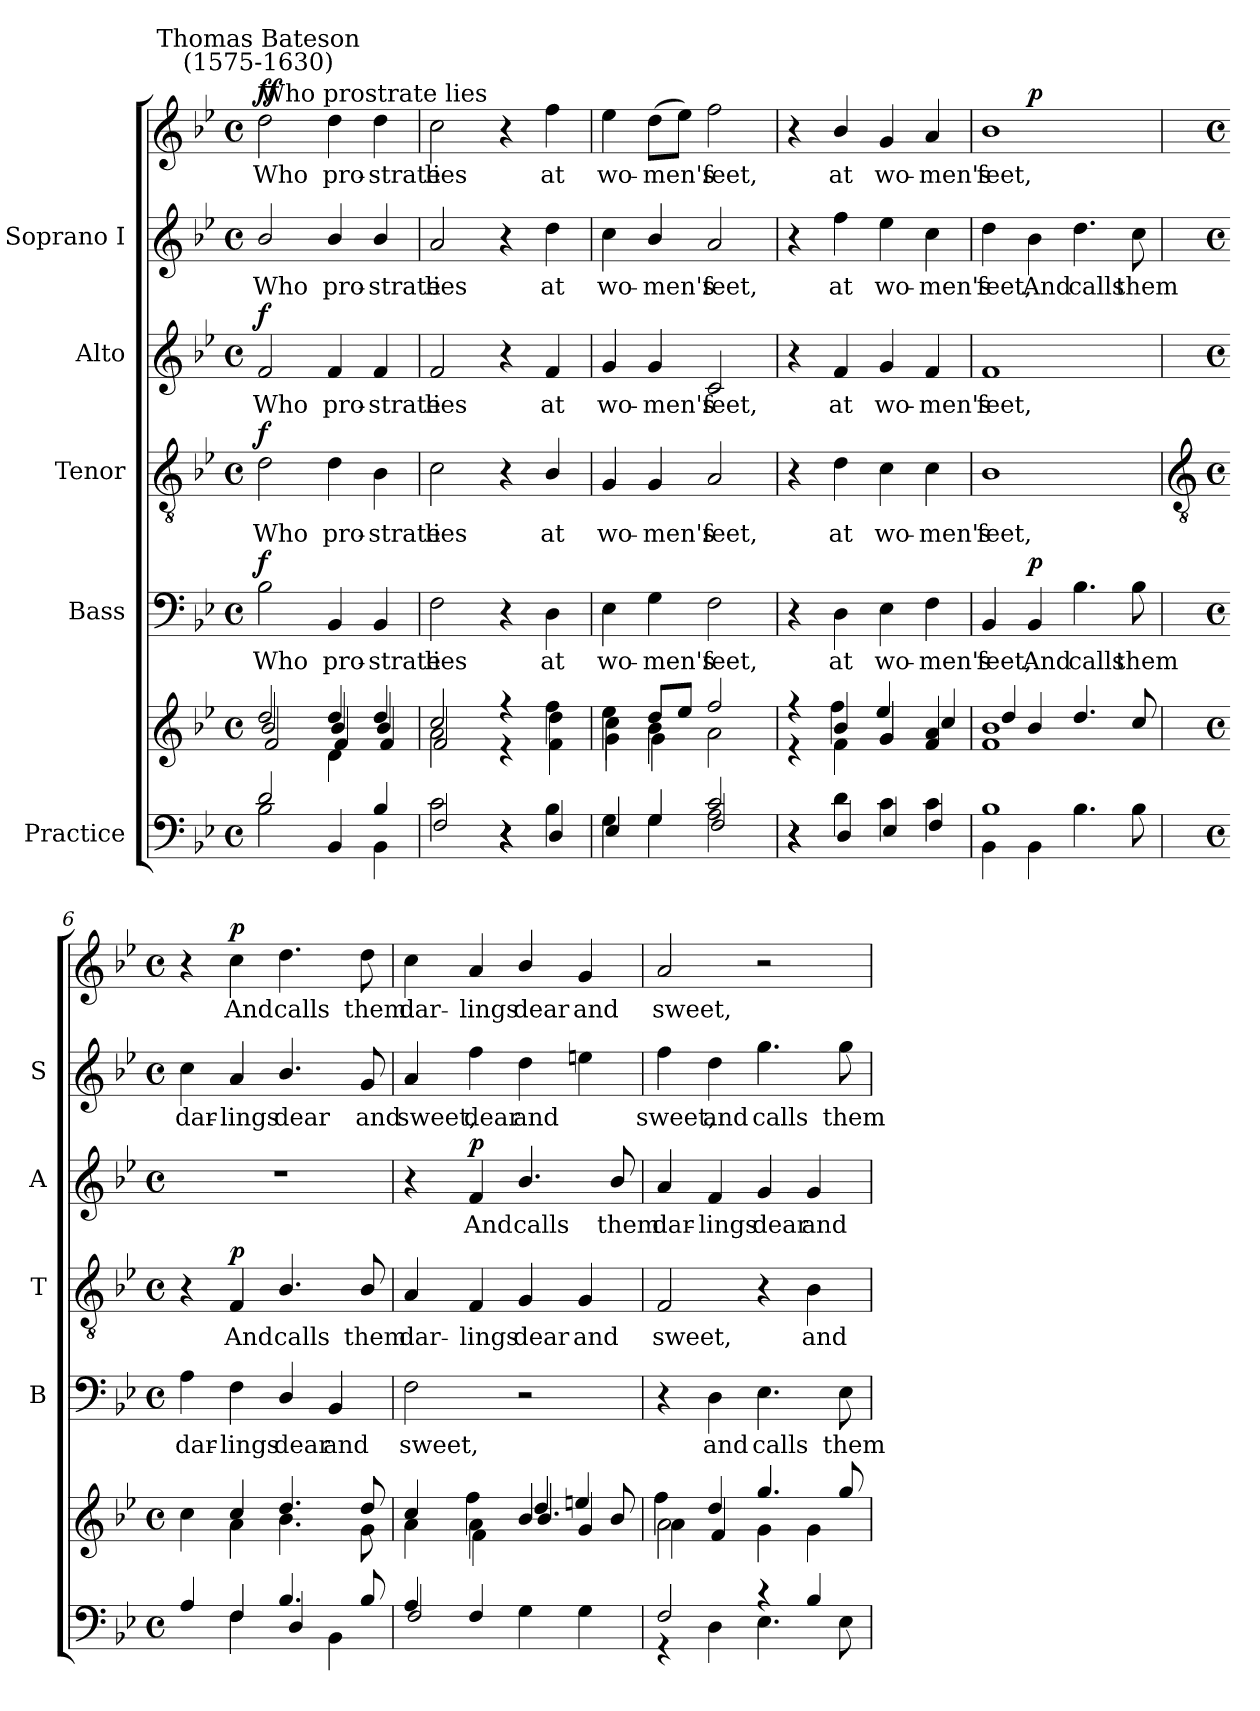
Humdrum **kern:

**kern	**kern	**kern	**text	**dynam	**kern	**text	**dynam	**kern	**text	**dynam	**kern	**text	**kern	**text	**dynam
*part5	*part5	*part4	*part4	*part4	*part3	*part3	*part3	*part2	*part2	*part2	*part1	*part1	*part1	*part1	*part1
*staff7	*staff6	*staff5	*staff5	*staff5	*staff4	*staff4	*staff4	*staff3	*staff3	*staff3	*staff2	*staff2	*staff1	*staff1	*staff1/2
*I"Practice	*	*I"Bass	*	*	*I"Tenor	*	*	*I"Alto	*	*	*I"Soprano I	*	*	*	*
*	*	*I'B	*	*	*I'T	*	*	*I'A	*	*	*I'S	*	*	*	*
*clefF4	*clefG2	*clefF4	*	*	*clefGv2	*	*	*clefG2	*	*	*clefG2	*	*clefG2	*	*
*k[b-e-]	*k[b-e-]	*k[b-e-]	*	*	*k[b-e-]	*	*	*k[b-e-]	*	*	*k[b-e-]	*	*k[b-e-]	*	*
*B-:	*B-:	*B-:	*	*	*B-:	*	*	*B-:	*	*	*B-:	*	*B-:	*	*
*M4/4	*M4/4	*M4/4	*	*	*M4/4	*	*	*M4/4	*	*	*M4/4	*	*M4/4	*	*
*met(c)	*met(c)	*met(c)	*	*	*met(c)	*	*	*met(c)	*	*	*met(c)	*	*met(c)	*	*
=1	=1	=1	=1	=1	=1	=1	=1	=1	=1	=1	=1	=1	=1	=1	=1
*^	*^	*	*	*	*	*	*	*	*	*	*	*	*	*	*
*	*	*	*^	*	*	*	*	*	*	*	*	*	*	*	*	*	*
*	*	*	*	*^	*	*	*	*	*	*	*	*	*	*	*	*	*	*
!	!	!	!	!	!	!	!	!	!	!	!	!	!	!	!	!	!LO:TX:a:cj:t=Thomas Bateson\n(1575-1630)	!	!
!	!	!	!	!	!	!	!LO:LY:b	!LO:DY:b	!	!LO:LY:b	!LO:DY:b	!	!LO:LY:b	!LO:DY:b	!	!LO:LY:b	!	!LO:LY:b	!LO:DY:b=2
!	!	!	!	!	!	!	!	!	!	!	!	!	!	!	!	!	!	!	!LO:DY:n=1:b
2d	2B-	2dd/	2b-/	2f/	2ryy	2B-	Who	f	2d	Who	f	2f	Who	f	2b-/	Who	2dd	Who	f f
!	!	!	!	!	!	!	!LO:LY:b	!	!	!LO:LY:b	!	!	!LO:LY:b	!	!	!LO:LY:b	!	!LO:LY:b	!
4ryy	4BB-	4dd/	4b-/	4f	4d	4BB-	pro-	.	4d	pro-	.	4f	pro-	.	4b-/	pro-	4dd	pro-	.
!	!	!	!	!	!	!	!	!	!	!	!	!	!	!	!	!	!LO:TX:a:cj:t=Who prostrate lies	!	!
!	!	!	!	!	!	!	!LO:LY:b	!	!	!LO:LY:b	!	!	!LO:LY:b	!	!	!LO:LY:b	!	!LO:LY:b	!
4B-	4BB-\	4dd/	4b-/	4f	4ryy	4BB-	-strate	.	4B-	-strate	.	4f	-strate	.	4b-/	-strate	4dd	-strate	.
=2	=2	=2	=2	=2	=2	=2	=2	=2	=2	=2	=2	=2	=2	=2	=2	=2	=2	=2	=2
*	*^	*	*	*	*	*	*	*	*	*	*	*	*	*	*	*	*	*	*
!	!	!	!	!	!	!	!	!LO:LY:b	!	!	!LO:LY:b	!	!	!LO:LY:b	!	!	!LO:LY:b	!	!LO:LY:b	!
*	*	*	*	*	*v	*v	*	*	*	*	*	*	*	*	*	*	*	*	*	*
2ryy	2c	2F	2cc/	2a	2f	2F	lies	.	2c	lies	.	2f	lies	.	2a	lies	2cc	lies	.
4r	4r	4r	4r	4r	4ryy	4r	.	.	4r	.	.	4r	.	.	4r	.	4r	.	.
!	!	!	!	!	!	!	!LO:LY:b	!	!	!LO:LY:b	!	!	!LO:LY:b	!	!	!LO:LY:b	!	!LO:LY:b	!
4ryy	4B-	4D	4ff\	4dd	4f\	4D	at	.	4B-/	at	.	4f	at	.	4dd	at	4ff	at	.
=3	=3	=3	=3	=3	=3	=3	=3	=3	=3	=3	=3	=3	=3	=3	=3	=3	=3	=3	=3
!	!	!	!	!	!	!	!LO:LY:b	!	!	!LO:LY:b	!	!	!LO:LY:b	!	!	!LO:LY:b	!	!LO:LY:b	!
2ryy	4G	4E-	4ee-\	4cc\	4g\	4E-	wo-	.	4G	wo-	.	4g	wo-	.	4cc	wo-	4ee-	wo-	.
!	!	!	!	!	!	!	!LO:LY:b	!	!	!LO:LY:b	!	!	!LO:LY:b	!	!	!LO:LY:b	!	!LO:LY:b	!
.	4G	4G	8dd/L	4b-	4g\	4G	-men's	.	4G	-men's	.	4g	-men's	.	4b-/	-men's	(>8ddL	-men's	.
.	.	.	8ee-/J	.	.	.	.	.	.	.	.	.	.	.	.	.	8ee-J)	.	.
!	!	!	!	!	!	!	!LO:LY:b	!	!	!LO:LY:b	!	!	!LO:LY:b	!	!	!LO:LY:b	!	!LO:LY:b	!
2c	2A	2F	2ff	2a\	2ryy	2F	feet,	.	2A	feet,	.	2c	feet,	.	2a	feet,	2ff	feet,	.
=4	=4	=4	=4	=4	=4	=4	=4	=4	=4	=4	=4	=4	=4	=4	=4	=4	=4	=4	=4
4r	4r	4r	4r	4r	4ryy	4r	.	.	4r	.	.	4r	.	.	4r	.	4r	.	.
!	!	!	!	!	!	!	!LO:LY:b	!	!	!LO:LY:b	!	!	!LO:LY:b	!	!	!LO:LY:b	!	!LO:LY:b	!
2.ryy	4d	4D	4b-	4ff	4f\	4D	at	.	4d	at	.	4f	at	.	4ff	at	4b-/	at	.
!	!	!	!	!	!	!	!LO:LY:b	!	!	!LO:LY:b	!	!	!LO:LY:b	!	!	!LO:LY:b	!	!LO:LY:b	!
.	4c	4E-	4g	4ee-/	4g	4E-	wo-	.	4c	wo-	.	4g	wo-	.	4ee-	wo-	4g	wo-	.
!	!	!	!	!	!	!	!LO:LY:b	!	!	!LO:LY:b	!	!	!LO:LY:b	!	!	!LO:LY:b	!	!LO:LY:b	!
.	4c	4F	4a	4cc/	4f	4F	-men's	.	4c	-men's	.	4f	-men's	.	4cc	-men's	4a	-men's	.
=5	=5	=5	=5	=5	=5	=5	=5	=5	=5	=5	=5	=5	=5	=5	=5	=5	=5	=5	=5
!	!	!	!	!	!	!	!LO:LY:b	!	!	!LO:LY:b	!	!	!LO:LY:b	!	!	!LO:LY:b	!	!LO:LY:b	!
*	*v	*v	*	*	*	*	*	*	*	*	*	*	*	*	*	*	*	*	*
1B-	4BB-\	1b-	4dd/	1f	4BB-	feet,	.	1B-	feet,	.	1f	feet,	.	4dd	feet,	1b-	feet,	.
!	!	!	!	!	!	!LO:LY:b	!LO:DY:b	!	!	!	!	!	!	!	!LO:LY:b	!	!	!LO:DY:b=2
.	4BB-\	.	4b-/	.	4BB-	And	p	.	.	.	.	.	.	4b-	And	.	.	p
!	!	!	!	!	!	!LO:LY:b	!	!	!	!	!	!	!	!	!LO:LY:b	!	!	!
.	4.B-	.	4.dd/	.	4.B-	calls	.	.	.	.	.	.	.	4.dd	calls	.	.	.
!	!	!	!	!	!	!LO:LY:b	!	!	!	!	!	!	!	!	!LO:LY:b	!	!	!
.	8B-	.	8cc/	.	8B-	them	.	.	.	.	.	.	.	8cc	them	.	.	.
*v	*v	*	*	*	*	*	*	*	*	*	*	*	*	*	*	*	*	*
*	*v	*v	*v	*	*	*	*	*	*	*	*	*	*	*	*	*	*
!!LO:LB:g=z
=6	=6	=6	=6	=6	=6	=6	=6	=6	=6	=6	=6	=6	=6	=6	=6
*	*	*	*	*	*clefGv2	*	*	*	*	*	*	*	*	*	*
*M4/4	*M4/4	*M4/4	*	*	*M4/4	*	*	*M4/4	*	*	*M4/4	*	*M4/4	*	*
*met(c)	*met(c)	*met(c)	*	*	*met(c)	*	*	*met(c)	*	*	*met(c)	*	*met(c)	*	*
*^	*^	*	*	*	*	*	*	*	*	*	*	*	*	*	*
*	*^	*	*	*	*	*	*	*	*	*	*	*	*	*	*	*	*
!	!	!	!	!	!	!LO:LY:b	!	!	!	!	!	!	!	!	!LO:LY:b	!	!	!
1ryy	4ryy	4A	4ryy	4cc	4A	dar-	.	4r	.	.	1r	.	.	4cc	dar-	4r	.	.
!	!	!	!	!	!	!LO:LY:b	!	!	!LO:LY:b	!LO:DY:b	!	!	!	!	!LO:LY:b	!	!LO:LY:b	!LO:DY:b
.	4F	4F	4cc	4a\	4F	-lings	.	4F	And	p	.	.	.	4a	-lings	4cc	And	p
!	!	!	!	!	!	!LO:LY:b	!	!	!LO:LY:b	!	!	!	!	!	!LO:LY:b	!	!LO:LY:b	!
.	4.B-/	4D	4.dd	4.b-	4D/	dear	.	4.B-/	calls	.	.	.	.	4.b-/	dear	4.dd	calls	.
!	!	!	!	!	!	!LO:LY:b	!	!	!	!	!	!	!	!	!	!	!	!
.	.	4BB-\	.	.	4BB-	and	.	.	.	.	.	.	.	.	.	.	.	.
!	!	!	!	!	!	!	!	!	!LO:LY:b	!	!	!	!	!	!LO:LY:b	!	!LO:LY:b	!
.	8B-/	.	8dd	8g\	.	.	.	8B-/	them	.	.	.	.	8g	and	8dd	them	.
=7	=7	=7	=7	=7	=7	=7	=7	=7	=7	=7	=7	=7	=7	=7	=7	=7	=7	=7
*	*	*	*	*^	*	*	*	*	*	*	*	*	*	*	*	*	*	*
!	!	!	!	!	!	!	!LO:LY:b	!	!	!LO:LY:b	!	!	!	!	!	!LO:LY:b	!	!LO:LY:b	!
4ryy	4A/	2F	4cc	4a\	4ryy	2F	sweet,	.	4A	dar-	.	4r	.	.	4a	sweet,	4cc	dar-	.
!	!	!	!	!	!	!	!	!	!	!LO:LY:b	!	!	!LO:LY:b	!LO:DY:b	!	!LO:LY:b	!	!LO:LY:b	!
2.ryy	4F/	.	4a\	4ff\	4f\	.	.	.	4F	-lings	.	4f	And	p	4ff	dear	4a	-lings	.
!	!	!	!	!	!	!	!	!	!	!LO:LY:b	!	!	!LO:LY:b	!	!	!LO:LY:b	!	!LO:LY:b	!
.	4G	2ryy	4b-	4dd/	4.b-	2r	.	.	4G	dear	.	4.b-/	calls	.	4dd	and	4b-/	dear	.
!	!	!	!	!	!	!	!	!	!	!LO:LY:b	!	!	!	!	!	!	!	!LO:LY:b	!
.	4G	.	4g	4een/	.	.	.	.	4G	and	.	.	.	.	4een	.	4g	and	.
!	!	!	!	!	!	!	!	!	!	!	!	!	!LO:LY:b	!	!	!	!	!	!
.	.	.	.	.	8b-	.	.	.	.	.	.	8b-/	them	.	.	.	.	.	.
*	*v	*v	*	*	*	*	*	*	*	*	*	*	*	*	*	*	*	*	*
=8	=8	=8	=8	=8	=8	=8	=8	=8	=8	=8	=8	=8	=8	=8	=8	=8	=8	=8
!	!	!	!	!	!	!	!	!	!LO:LY:b	!	!	!LO:LY:b	!	!	!LO:LY:b	!	!LO:LY:b	!
2F/	4r	2a\	4ff	4a\	4r	.	.	2F	sweet,	.	4a	dar-	.	4ff	sweet,	2a	sweet,	.
!	!	!	!	!	!	!LO:LY:b	!	!	!	!	!	!LO:LY:b	!	!	!LO:LY:b	!	!	!
.	4D	.	4dd/	4f	4D	and	.	.	.	.	4f	-lings	.	4dd	and	.	.	.
!	!	!	!	!	!	!LO:LY:b	!	!	!	!	!	!LO:LY:b	!	!	!LO:LY:b	!	!	!
4r	4.E-	2ryy	4.gg/	4g\	4.E-	calls	.	4r	.	.	4g	dear	.	4.gg	calls	2r	.	.
!	!	!	!	!	!	!	!	!	!LO:LY:b	!	!	!LO:LY:b	!	!	!	!	!	!
4B-/	.	.	.	4g\	.	.	.	4B-	and	.	4g	and	.	.	.	.	.	.
!	!	!	!	!	!	!LO:LY:b	!	!	!	!	!	!	!	!	!LO:LY:b	!	!	!
.	8E-	.	8gg/	.	8E-	them	.	.	.	.	.	.	.	8gg	them	.	.	.
*v	*v	*	*	*	*	*	*	*	*	*	*	*	*	*	*	*	*	*
*	*v	*v	*v	*	*	*	*	*	*	*	*	*	*	*	*	*	*
=	=	=	=	=	=	=	=	=	=	=	=	=	=	=	=
*-	*-	*-	*-	*-	*-	*-	*-	*-	*-	*-	*-	*-	*-	*-	*-
